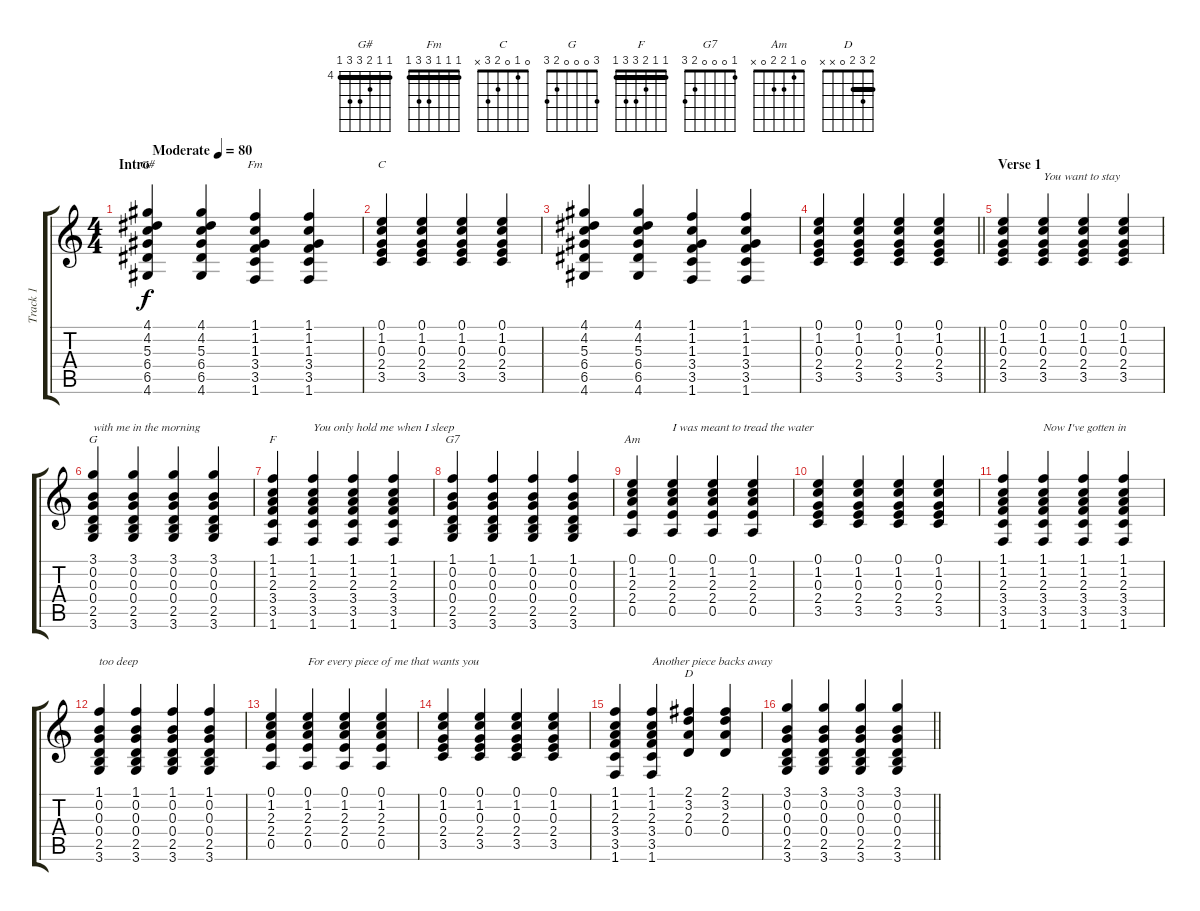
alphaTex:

\track ("Track 1" "Track 1") {instrument acousticguitarsteel}
\staff {score tabs}
\tuning (E4 B3 G3 D3 A2 E2) {hide}
\chord ("G#" 4 4 5 6 6 4) {firstfret 4 barre 4}
\chord ("Fm" 1 1 1 3 3 1) {barre 1}
\chord ("C" 0 1 0 2 3 x)
\chord ("G" 3 0 0 0 2 3)
\chord ("F" 1 1 2 3 3 1) {barre 1}
\chord ("G7" 1 0 0 0 2 3)
\chord ("Am" 0 1 2 2 0 x)
\chord ("D" 2 3 2 0 x x) {barre 2}
\ts (4 4)
\section ("" "Intro")
\tempo (80 "Moderate")
\clef g2
\ks c
(4.1 4.2 5.3 6.4 6.5 4.6).4{ch "G#" dy f instrument acousticguitarsteel} (4.1 4.2 5.3 6.4 6.5 4.6).4 (1.1 1.2 1.3 3.4 3.5 1.6).4{ch "Fm"} (1.1 1.2 1.3 3.4 3.5 1.6).4 |
(0.1 1.2 0.3 2.4 3.5).4{ch "C"} (0.1 1.2 0.3 2.4 3.5).4 (0.1 1.2 0.3 2.4 3.5).4 (0.1 1.2 0.3 2.4 3.5).4 |
(4.1 4.2 5.3 6.4 6.5 4.6).4 (4.1 4.2 5.3 6.4 6.5 4.6).4 (1.1 1.2 1.3 3.4 3.5 1.6).4 (1.1 1.2 1.3 3.4 3.5 1.6).4 |
\barLineRight lightlight
(0.1 1.2 0.3 2.4 3.5).4 (0.1 1.2 0.3 2.4 3.5).4 (0.1 1.2 0.3 2.4 3.5).4 (0.1 1.2 0.3 2.4 3.5).4 |
\section ("" "Verse 1")
(0.1 1.2 0.3 2.4 3.5).4 (0.1 1.2 0.3 2.4 3.5).4{txt "You want to stay"} (0.1 1.2 0.3 2.4 3.5).4 (0.1 1.2 0.3 2.4 3.5).4 |
(3.1 0.2 0.3 0.4 2.5 3.6).4{ch "G" txt "with me in the morning"} (3.1 0.2 0.3 0.4 2.5 3.6).4 (3.1 0.2 0.3 0.4 2.5 3.6).4 (3.1 0.2 0.3 0.4 2.5 3.6).4 |
(1.1 1.2 2.3 3.4 3.5 1.6).4{ch "F"} (1.1 1.2 2.3 3.4 3.5 1.6).4{txt "You only hold me when I sleep"} (1.1 1.2 2.3 3.4 3.5 1.6).4 (1.1 1.2 2.3 3.4 3.5 1.6).4 |
(1.1 0.2 0.3 0.4 2.5 3.6).4{ch "G7"} (1.1 0.2 0.3 0.4 2.5 3.6).4 (1.1 0.2 0.3 0.4 2.5 3.6).4 (1.1 0.2 0.3 0.4 2.5 3.6).4 |
(0.1 1.2 2.3 2.4 0.5).4{ch "Am"} (0.1 1.2 2.3 2.4 0.5).4{txt "I was meant to tread the water"} (0.1 1.2 2.3 2.4 0.5).4 (0.1 1.2 2.3 2.4 0.5).4 |
(0.1 1.2 0.3 2.4 3.5).4 (0.1 1.2 0.3 2.4 3.5).4 (0.1 1.2 0.3 2.4 3.5).4 (0.1 1.2 0.3 2.4 3.5).4 |
(1.1 1.2 2.3 3.4 3.5 1.6).4 (1.1 1.2 2.3 3.4 3.5 1.6).4{txt "Now I've gotten in"} (1.1 1.2 2.3 3.4 3.5 1.6).4 (1.1 1.2 2.3 3.4 3.5 1.6).4 |
(1.1 0.2 0.3 0.4 2.5 3.6).4{txt "too deep"} (1.1 0.2 0.3 0.4 2.5 3.6).4 (1.1 0.2 0.3 0.4 2.5 3.6).4 (1.1 0.2 0.3 0.4 2.5 3.6).4 |
(0.1 1.2 2.3 2.4 0.5).4 (0.1 1.2 2.3 2.4 0.5).4{txt "For every piece of me that wants you"} (0.1 1.2 2.3 2.4 0.5).4 (0.1 1.2 2.3 2.4 0.5).4 |
(0.1 1.2 0.3 2.4 3.5).4 (0.1 1.2 0.3 2.4 3.5).4 (0.1 1.2 0.3 2.4 3.5).4 (0.1 1.2 0.3 2.4 3.5).4 |
(1.1 1.2 2.3 3.4 3.5 1.6).4 (1.1 1.2 2.3 3.4 3.5 1.6).4{txt "Another piece backs away"} (2.1 3.2 2.3 0.4).4{ch "D"} (2.1 3.2 2.3 0.4).4 |
\barLineRight lightlight
(3.1 0.2 0.3 0.4 2.5 3.6).4 (3.1 0.2 0.3 0.4 2.5 3.6).4 (3.1 0.2 0.3 0.4 2.5 3.6).4 (3.1 0.2 0.3 0.4 2.5 3.6).4
